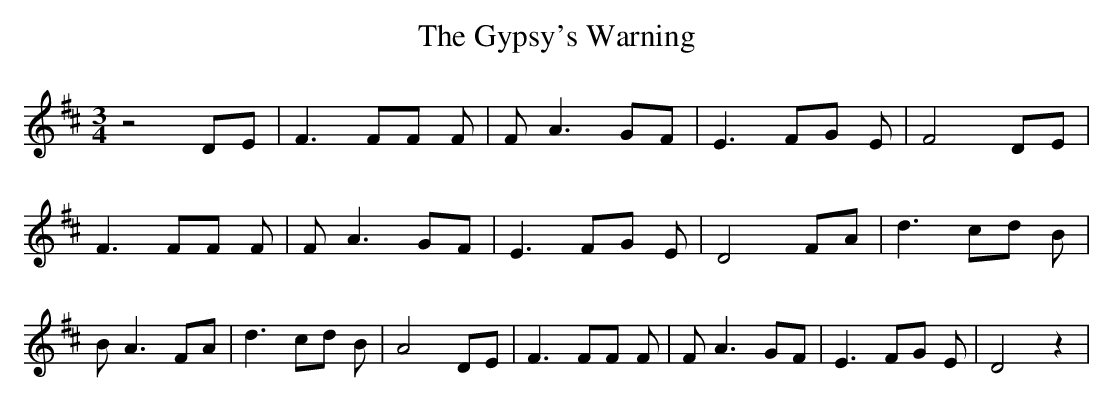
X:1
T:The Gypsy's Warning
M:3/4
L:1/8
K:D
 z4 DE| F3 FF F| F A3 GF| E3 FG E| F4 DE| F3 FF F| F A3 GF| E3 FG E|\
 D4 FA| d3 cd B| B A3 FA| d3 cd B| A4 DE| F3 FF F| F A3 GF| E3 FG E|\
 D4 z2|
